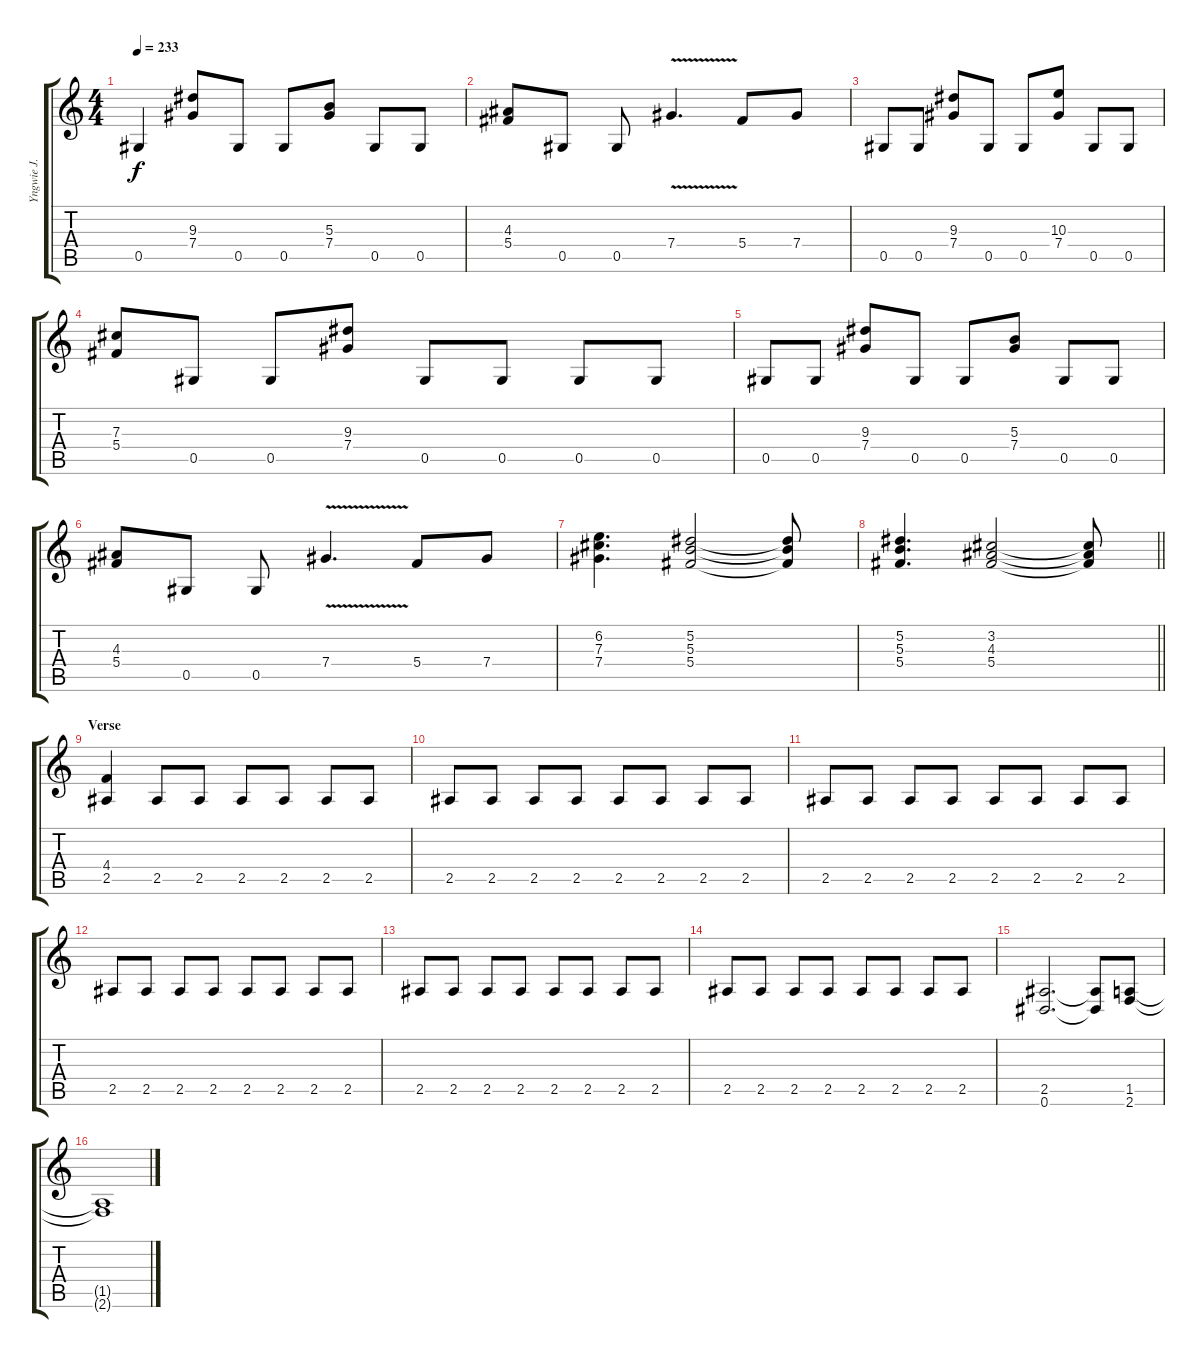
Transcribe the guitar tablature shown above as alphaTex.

\track ("Yngwie J. Malmsteen" "Yngwie J. ") {instrument overdrivenguitar}
\staff {score tabs}
\tuning (Eb4 Bb3 Gb3 Db3 Ab2 Eb2) {hide}
\ts (4 4)
\tempo 233
\clef g2
\ks c
0.5.4{dy f} (9.3 7.4).8 0.5.8 0.5.8 (5.3 7.4).8 0.5.8 0.5.8 |
(4.3 5.4).8 0.5.8 0.5.8 7.4{v}.4{d} 5.4.8 7.4.8 |
0.5.8 0.5.8 (9.3 7.4).8 0.5.8 0.5.8 (10.3 7.4).8 0.5.8 0.5.8 |
(7.3 5.4).8 0.5.8 0.5.8 (9.3 7.4).8 0.5.8 0.5.8 0.5.8 0.5.8 |
0.5.8 0.5.8 (9.3 7.4).8 0.5.8 0.5.8 (5.3 7.4).8 0.5.8 0.5.8 |
(4.3 5.4).8 0.5.8 0.5.8 7.4{v}.4{d} 5.4.8 7.4.8 |
(6.2 7.3 7.4).4{d} (5.2 5.3 5.4).2 (5.2{t} 5.3{t} 5.4{t}).8 |
\barLineRight lightlight
(5.2 5.3 5.4).4{d} (3.2 4.3 5.4).2 (3.2{t} 4.3{t} 5.4{t}).8 |
\section ("" "Verse")
(4.4 2.5).4 2.5.8 2.5.8 2.5.8 2.5.8 2.5.8 2.5.8 |
2.5.8 2.5.8 2.5.8 2.5.8 2.5.8 2.5.8 2.5.8 2.5.8 |
2.5.8 2.5.8 2.5.8 2.5.8 2.5.8 2.5.8 2.5.8 2.5.8 |
2.5.8 2.5.8 2.5.8 2.5.8 2.5.8 2.5.8 2.5.8 2.5.8 |
2.5.8 2.5.8 2.5.8 2.5.8 2.5.8 2.5.8 2.5.8 2.5.8 |
2.5.8 2.5.8 2.5.8 2.5.8 2.5.8 2.5.8 2.5.8 2.5.8 |
(2.5 0.6).2{d} (2.5{t} 0.6{t}).8 (1.5 2.6).8 |
(1.5{t} 2.6{t}).1
